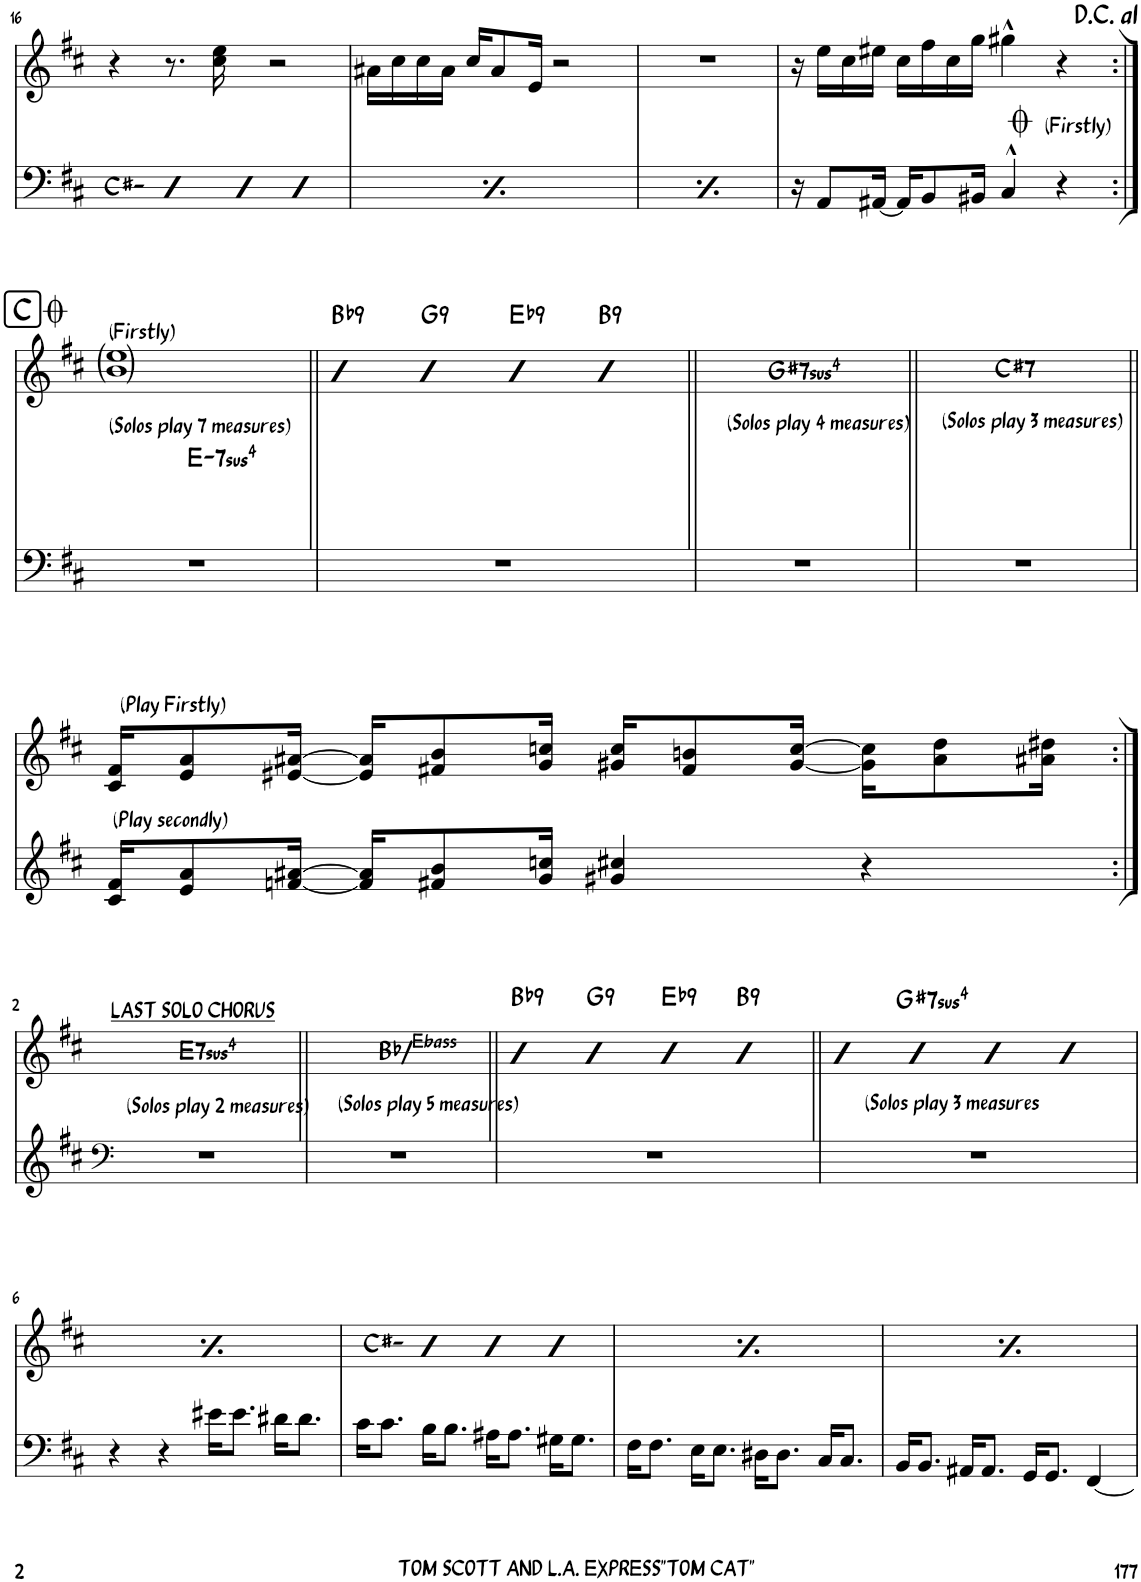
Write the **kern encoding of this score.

**kern	**kern	**harte
*part1	*part1	*part1
*staff2	*staff1	*
*I"Piano	*	*
*I'Pia.	*	*
!!LO:PB:g=z
*clefF4	*clefG2	*
*k[f#c#]	*k[f#c#]	*
*M4/4	*M4/4	*
=16	=16	=16
4D	4r	.
4D	8.r	C#:min
.	16cc#\ 16ee\	.
4D	2r	.
4D	.	.
=17	=17	=17
4D	16a#X\LL	.
.	16cc#\	.
.	16cc#\	.
.	16a#\JJ	.
4D	16cc#/KL	C#:min
.	8a#/	.
.	16e/Jk	.
4D	2r	.
4D	.	.
=18	=18	=18
*	*^	*
4D	1r	4ryy	.
4D	.	2.ryy	C#:min
4D	.	.	.
4D	.	.	.
*	*v	*v	*
=19	=19	=19
16r	16r	.
8AA/L	16ee\LL	.
.	16cc#\	.
[16AA#X/Jk	16ee#X\JJ	.
16AA#/KL]	16cc#\LL	.
8BB/	16ff#\	.
.	16cc#\	.
16BB#X/Jk	16gg\JJ	.
4C#^^/	4gg#X^^\	.
!	!LO:TX:b:t=(Firstly)	!
4r	4r	.
!	!LO:TX:a:t=D.C. al	!
!LO:TX:a:t=D.C. al	!	!
!!LO:LB:g=z
!!LO:REH:place=s1:a:B:cj:fs=14:t=C
=1:|!	=1:|!	=1:|!
!	!LO:TX:b:t=(Solos play 7 measures)	!
!	!LO:TX:a:t=(Firstly)	!LO:H:kt=74
1r	1b 1ee	E:sus4(7)
=2||	=2||	=2||
!	!	!LO:H:kt=9
1r	4b	Bb:9
!	!	!LO:H:kt=9
.	4b	G:9
!	!	!LO:H:kt=9
.	4b	Eb:9
!	!	!LO:H:kt=9
.	4b	B:9
=3||	=3||	=3||
!	!LO:TX:b:t=(Solos play 4 measures)	!LO:H:kt=74
1r	1ryy	G#:sus4(7)
=4||	=4||	=4||
!	!LO:TX:b:t=(Solos play 3 measures)	!LO:H:kt=7
1r	1ryy	C#:7
!!LO:LB:g=z
=1||	=1||	=1||
*clefG2	*	*
!	!LO:TX:a:t=(Play Firstly)	!
!	!LO:TX:b:t=(Play secondly)	!
!	!LO:N:n=2:head=solid	!
16c#/ 16f#/KL	16c#/ 16f#/KL	.
8e/ 8a/	8e/ 8a/	.
[16fn/ [16a#X/Jk	[16e#X/ [16a#X/Jk	.
16f/] 16a#/]KL	16e#/] 16a#/]KL	.
8f#X/ 8b/	8f#X/ 8b/	.
16g/ 16ccn/Jk	16g/ 16ccn/Jk	.
4g#X/ 4cc#X/	16g#X/ 16cc/KL	.
.	8f#/ 8bn/	.
.	[16g#/ [16cc/Jk	.
4r	16g#\] 16cc\]KL	.
.	8a#\ 8dd\	.
.	16a#X\ 16dd#X\Jk	.
!!LO:LB:g=z
=2:|!	=2:|!	=2:|!
*clefF4	*	*
!	!LO:TX:a:t=LAST SOLO CHORUS	!
!	!LO:TX:b:t=(Solos play 2 measures)	!LO:H:kt=74
1r	1ryy	E:sus4(7)
=3||	=3||	=3||
!	!LO:TX:b:t=(Solos play 5 measures)	!
1r	1ryy	Bb:maj
=4||	=4||	=4||
!	!	!LO:H:kt=9
1r	4b	Bb:9
!	!	!LO:H:kt=9
.	4b	G:9
!	!	!LO:H:kt=9
.	4b	Eb:9
!	!	!LO:H:kt=9
.	4b	B:9
=5||	=5||	=5||
!	!	!LO:H:kt=74
1r	4b	G#:sus4(7)
!	!LO:TX:b:t=(Solos play 3 measures	!
.	4b	.
.	4b	.
.	4b	.
!!LO:LB:g=z
=6	=6	=6
!	!	!LO:H:kt=74
4r	4b	G#:sus4(7)
!	!LO:TX:b:t=(Solos play 3 measures	!
4r	4b	.
16e#X\KL	4b	.
8.e#\J	.	.
16d#X\KL	4b	.
8.d#\J	.	.
=7	=7	=7
16c#\KL	4b	C#:min
8.c#\J	.	.
16B\KL	4b	.
8.B\J	.	.
16A#X\KL	4b	.
8.A#\J	.	.
16G#X\KL	4b	.
8.G#\J	.	.
=8	=8	=8
16F#\KL	4b	C#:min
8.F#\J	.	.
16E\KL	4b	.
8.E\J	.	.
16D#X\KL	4b	.
8.D#\J	.	.
16C#/KL	4b	.
8.C#/J	.	.
=9	=9	=9
16BB/KL	4b	C#:min
8.BB/J	.	.
16AA#X/KL	4b	.
8.AA#/J	.	.
16GG/KL	4b	.
8.GG/J	.	.
[4FF#/	4b	.
=	=	=
*-	*-	*-
